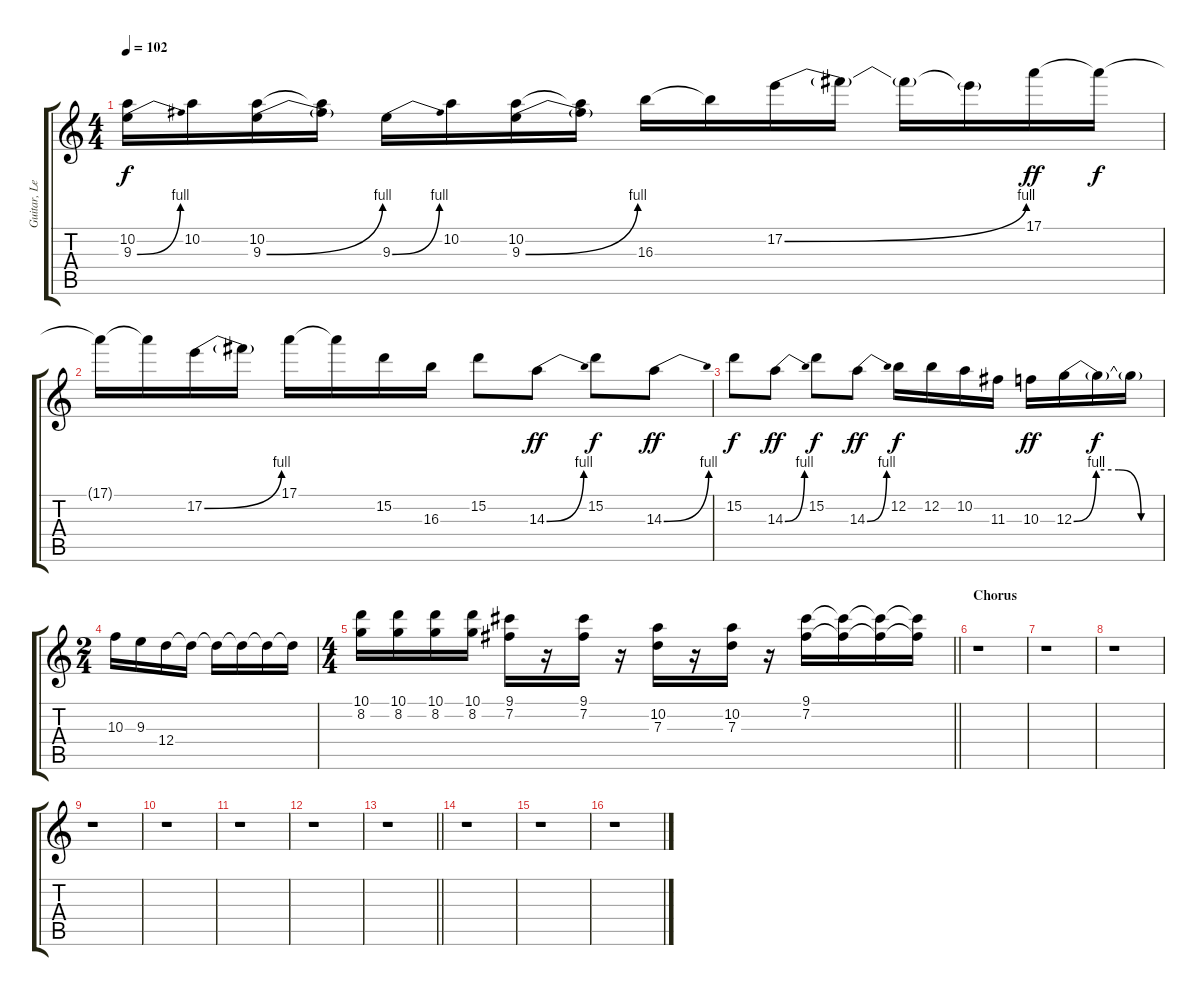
\track ("Guitar, Leads" "Guitar, Le") {instrument overdrivenguitar}
\staff {score tabs}
\tuning (E4 B3 G3 D3 A2 E2) {hide}
\ts (4 4)
\tempo 102
\clef g2
\ks c
(10.2{t} 9.3{be (bend 0 0 60 4)}).16{dy f} 10.2.16 (10.2 9.3{be (bend 0 0 60 4)}).16 (10.2{t} 9.3{t}).16 9.3{be (bend 0 0 60 4)}.16 10.2.16 (10.2 9.3{be (bend 0 0 60 4)}).16 (10.2{t} 9.3{t}).16 16.3.16 16.3{t}.16 17.2{be (bend 0 0 60 4)}.16 17.2{t}.16 17.2{t}.16 17.2{t}.16 17.1.16{dy ff} 17.1{t}.16{dy f} |
17.1{t}.16 17.1{t}.16 17.2{be (bend 0 0 60 4)}.16 17.2{t}.16 17.1.16 17.1{t}.16 15.2.16 16.3.16 15.2.8 14.3{be (bend 0 0 60 4)}.8{dy ff} 15.2.8{dy f} 14.3{be (bend 0 0 60 4)}.8{dy ff} |
15.2.8{dy f} 14.3{be (bend 0 0 60 4)}.8{dy ff} 15.2.8{dy f} 14.3{be (bend 0 0 60 4)}.8{dy ff} 12.2.16{dy f} 12.2.16 10.2.16 11.3.16 10.3.16{dy ff} 12.3{be (custom 0 0 15 4 30 4 45 0 60 0)}.16 12.3{t}.16{dy f} 12.3{t}.16 |
\ts (2 4)
10.3.16 9.3.16 12.4.16 12.4{t}.16 12.4{t}.16 12.4{t}.16 12.4{t}.16 12.4{t}.16 |
\ts (4 4)
\barLineRight lightlight
(10.1 8.2).16 (10.1 8.2).16 (10.1 8.2).16 (10.1 8.2).16 (9.1 7.2).16 r.16 (9.1 7.2).16 r.16 (10.2 7.3).16 r.16 (10.2 7.3).16 r.16 (9.1 7.2).16 (9.1{t} 7.2{t}).16 (9.1{t} 7.2{t}).16 (9.1{t} 7.2{t}).16 |
\section ("" "Chorus")
r.1 |
r.1 |
r.1 |
r.1 |
r.1 |
r.1 |
r.1 |
\barLineRight lightlight
r.1 |
r.1 |
r.1 |
r.1
